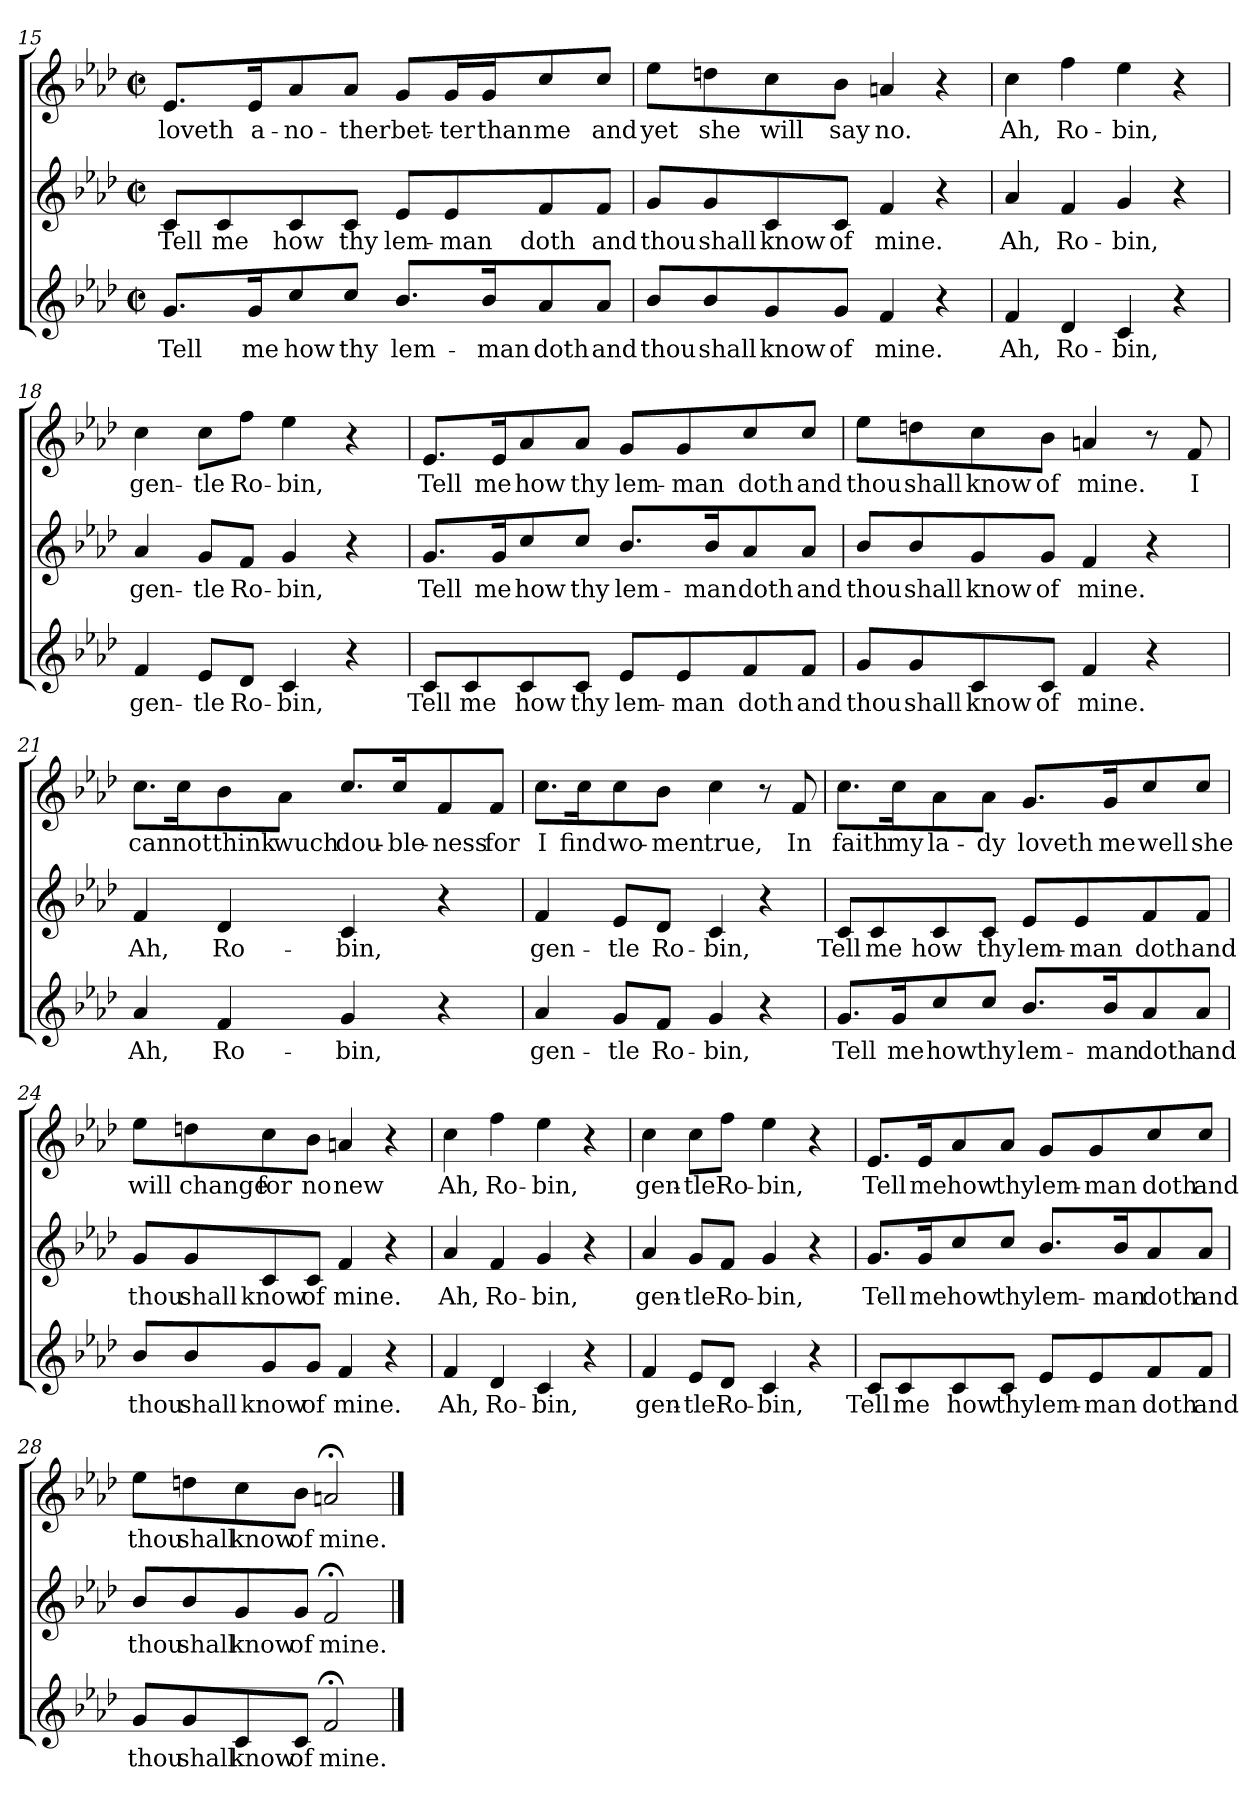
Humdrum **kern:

**kern	**text	**kern	**text	**kern	**text
*part3	*part3	*part2	*part2	*part1	*part1
*staff3	*staff3	*staff2	*staff2	*staff1	*staff1
*clefG2	*	*clefG2	*	*clefG2	*
*k[b-e-a-d-]	*	*k[b-e-a-d-]	*	*k[b-e-a-d-]	*
*A-:	*	*A-:	*	*A-:	*
*M2/2	*	*M2/2	*	*M2/2	*
*met(c|)	*	*met(c|)	*	*met(c|)	*
=15	=15	=15	=15	=15	=15
8.g/L	Tell	8c/L	Tell	8.e-/L	loveth
.	.	8c/	me	.	.
16g/k	me	.	.	16e-/k	a-
8cc/	how	8c/	how	8a-/	-no-
8cc/J	thy	8c/J	thy	8a-/J	-ther
8.b-/L	lem-	8e-/L	lem-	8g/L	bet-
.	.	8e-/	-man	16g/L	-ter
16b-/k	-man	.	.	16g/J	than
8a-/	doth	8f/	doth	8cc/	me
8a-/J	and	8f/J	and	8cc/J	and
=16	=16	=16	=16	=16	=16
8b-/L	thou	8g/L	thou	8ee-\L	yet
8b-/	shall	8g/	shall	8ddn\	she
8g/	know	8c/	know	8cc\	will
8g/J	of	8c/J	of	8b-\J	say
4f/	mine.	4f/	mine.	4an/	no.
4r	.	4r	.	4r	.
!!LO:LB:g=z
=17	=17	=17	=17	=17	=17
4f/	Ah,	4a-/	Ah,	4cc\	Ah,
4d-/	Ro-	4f/	Ro-	4ff\	Ro-
4c/	-bin,	4g/	-bin,	4ee-\	-bin,
4r	.	4r	.	4r	.
=18	=18	=18	=18	=18	=18
4f/	gen-	4a-/	gen-	4cc\	gen-
8e-/L	-tle	8g/L	-tle	8cc\L	-tle
8d-/J	Ro-	8f/J	Ro-	8ff\J	Ro-
4c/	-bin,	4g/	-bin,	4ee-\	-bin,
4r	.	4r	.	4r	.
=19	=19	=19	=19	=19	=19
8c/L	Tell	8.g/L	Tell	8.e-/L	Tell
8c/	me	.	.	.	.
.	.	16g/k	me	16e-/k	me
8c/	how	8cc/	how	8a-/	how
8c/J	thy	8cc/J	thy	8a-/J	thy
8e-/L	lem-	8.b-/L	lem-	8g/L	lem-
8e-/	-man	.	.	8g/	-man
.	.	16b-/k	-man	.	.
8f/	doth	8a-/	doth	8cc/	doth
8f/J	and	8a-/J	and	8cc/J	and
=20	=20	=20	=20	=20	=20
8g/L	thou	8b-/L	thou	8ee-\L	thou
8g/	shall	8b-/	shall	8ddn\	shall
8c/	know	8g/	know	8cc\	know
8c/J	of	8g/J	of	8b-\J	of
4f/	mine.	4f/	mine.	4an/	mine.
4r	.	4r	.	8r	.
.	.	.	.	8f/	I
!!LO:LB:g=z
=21	=21	=21	=21	=21	=21
4a-/	Ah,	4f/	Ah,	8.cc\L	can
.	.	.	.	16cc\k	not
4f/	Ro-	4d-/	Ro-	8b-\	think
.	.	.	.	8a-\J	wuch
4g/	-bin,	4c/	-bin,	8.cc/L	dou-
.	.	.	.	16cc/k	-ble-
4r	.	4r	.	8f/	-ness
.	.	.	.	8f/J	for
=22	=22	=22	=22	=22	=22
4a-/	gen-	4f/	gen-	8.cc\L	I
.	.	.	.	16cc\k	find
8g/L	-tle	8e-/L	-tle	8cc\	wo-
8f/J	Ro-	8d-/J	Ro-	8b-\J	-men
4g/	-bin,	4c/	-bin,	4cc\	true,
4r	.	4r	.	8r	.
.	.	.	.	8f/	In
=23	=23	=23	=23	=23	=23
8.g/L	Tell	8c/L	Tell	8.cc\L	faith
.	.	8c/	me	.	.
16g/k	me	.	.	16cc\k	my
8cc/	how	8c/	how	8a-\	la-
8cc/J	thy	8c/J	thy	8a-\J	-dy
8.b-/L	lem-	8e-/L	lem-	8.g/L	loveth
.	.	8e-/	-man	.	.
16b-/k	-man	.	.	16g/k	me
8a-/	doth	8f/	doth	8cc/	well
8a-/J	and	8f/J	and	8cc/J	she
=24	=24	=24	=24	=24	=24
8b-/L	thou	8g/L	thou	8ee-\L	will
8b-/	shall	8g/	shall	8ddn\	change
8g/	know	8c/	know	8cc\	for
8g/J	of	8c/J	of	8b-\J	no
4f/	mine.	4f/	mine.	4an/	new
4r	.	4r	.	4r	.
!!LO:LB:g=z
=25	=25	=25	=25	=25	=25
4f/	Ah,	4a-/	Ah,	4cc\	Ah,
4d-/	Ro-	4f/	Ro-	4ff\	Ro-
4c/	-bin,	4g/	-bin,	4ee-\	-bin,
4r	.	4r	.	4r	.
=26	=26	=26	=26	=26	=26
4f/	gen-	4a-/	gen-	4cc\	gen-
8e-/L	-tle	8g/L	-tle	8cc\L	-tle
8d-/J	Ro-	8f/J	Ro-	8ff\J	Ro-
4c/	-bin,	4g/	-bin,	4ee-\	-bin,
4r	.	4r	.	4r	.
=27	=27	=27	=27	=27	=27
8c/L	Tell	8.g/L	Tell	8.e-/L	Tell
8c/	me	.	.	.	.
.	.	16g/k	me	16e-/k	me
8c/	how	8cc/	how	8a-/	how
8c/J	thy	8cc/J	thy	8a-/J	thy
8e-/L	lem-	8.b-/L	lem-	8g/L	lem-
8e-/	-man	.	.	8g/	-man
.	.	16b-/k	-man	.	.
8f/	doth	8a-/	doth	8cc/	doth
8f/J	and	8a-/J	and	8cc/J	and
=28	=28	=28	=28	=28	=28
8g/L	thou	8b-/L	thou	8ee-\L	thou
8g/	shall	8b-/	shall	8ddn\	shall
8c/	know	8g/	know	8cc\	know
8c/J	of	8g/J	of	8b-\J	of
2f;</	mine.	2f;</	mine.	2an;</	mine.
==	==	==	==	==	==
*-	*-	*-	*-	*-	*-
